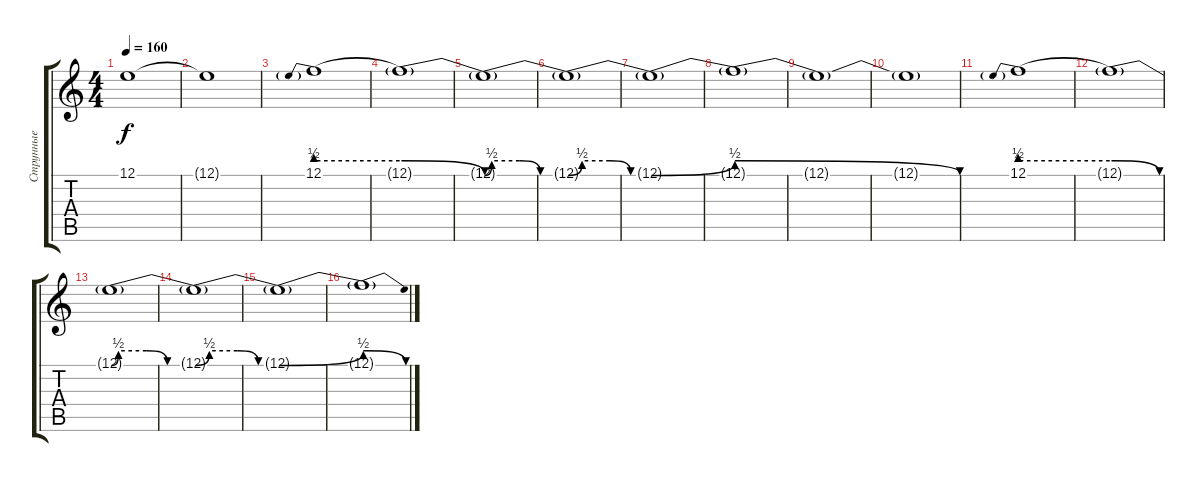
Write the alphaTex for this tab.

\track ("Струнные" "Струнные") {instrument stringensemble1}
\staff {score tabs}
\tuning (E4 B3 G3 D3 A2 E2) {hide}
\ts (4 4)
\tempo 160
\clef g2
\ks c
12.1{t}.1{dy f} |
12.1{t}.1 |
12.1{be (prebend 0 2 60 2)}.1{volume 13} |
12.1{be (release 0 2 60 0) t}.1 |
12.1{be (custom 0 0 5 2 25 2 40 0 60 0) t}.1 |
12.1{be (custom 0 0 10 2 30 2 45 0 60 0) t}.1 |
12.1{be (bend 0 0 60 2) t}.1 |
12.1{be (release 0 2 60 0) t}.1 |
12.1{t}.1 |
12.1{t}.1 |
12.1{be (prebend 0 2 60 2)}.1{volume 13} |
12.1{be (release 0 2 60 0) t}.1 |
12.1{be (custom 0 0 5 2 25 2 40 0 60 0) t}.1 |
12.1{be (custom 0 0 10 2 30 2 45 0 60 0) t}.1 |
12.1{be (bend 0 0 60 2) t}.1 |
12.1{be (release 0 2 60 0) t}.1
